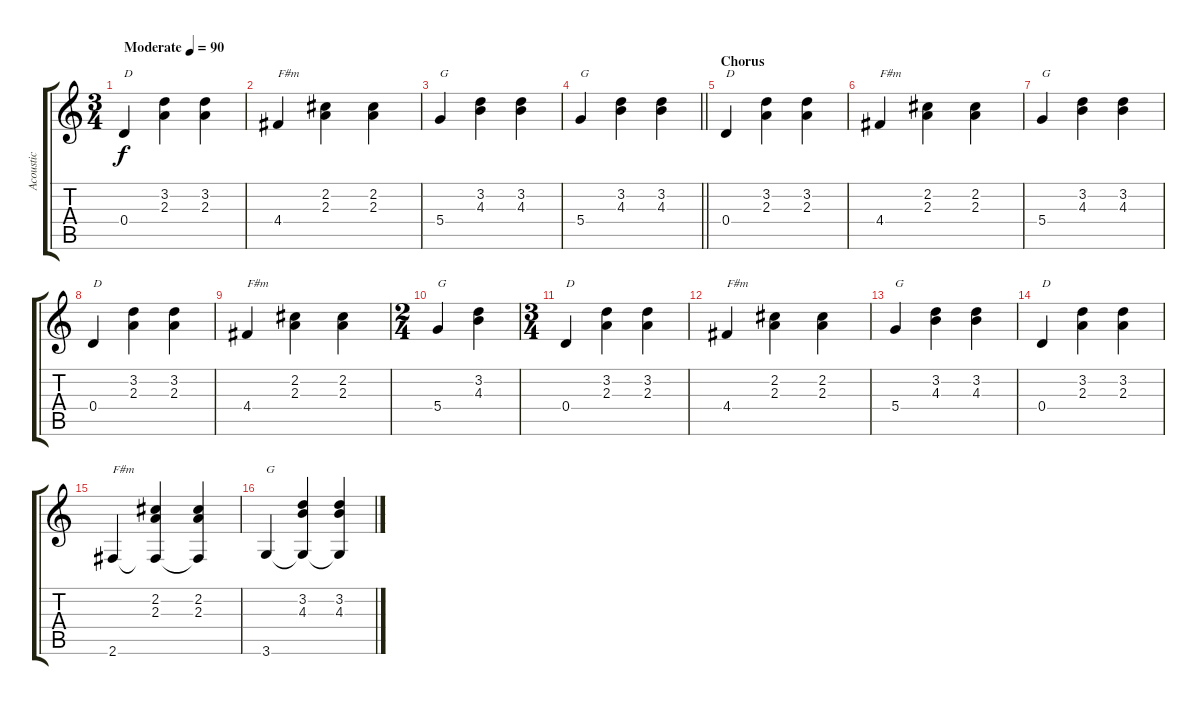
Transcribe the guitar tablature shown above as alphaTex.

\track ("Acoustic" "Acoustic") {instrument acousticguitarsteel}
\staff {score tabs}
\tuning (E4 B3 G3 D3 A2 E2) {hide}
\ts (3 4)
\tempo (90 "Moderate")
\clef g2
\ks c
0.4.4{txt "D" dy f instrument acousticguitarsteel} (3.2 2.3).4 (3.2 2.3).4 |
4.4.4{txt "F#m"} (2.2 2.3).4 (2.2 2.3).4 |
5.4.4{txt "G"} (3.2 4.3).4 (3.2 4.3).4 |
\barLineRight lightlight
5.4.4{txt "G"} (3.2 4.3).4 (3.2 4.3).4 |
\section ("" "Chorus")
0.4.4{txt "D"} (3.2 2.3).4 (3.2 2.3).4 |
4.4.4{txt "F#m"} (2.2 2.3).4 (2.2 2.3).4 |
5.4.4{txt "G"} (3.2 4.3).4 (3.2 4.3).4 |
0.4.4{txt "D"} (3.2 2.3).4 (3.2 2.3).4 |
4.4.4{txt "F#m"} (2.2 2.3).4 (2.2 2.3).4 |
\ts (2 4)
5.4.4{txt "G"} (3.2 4.3).4 |
\ts (3 4)
0.4.4{txt "D"} (3.2 2.3).4 (3.2 2.3).4 |
4.4.4{txt "F#m"} (2.2 2.3).4 (2.2 2.3).4 |
5.4.4{txt "G"} (3.2 4.3).4 (3.2 4.3).4 |
0.4.4{txt "D"} (3.2 2.3).4 (3.2 2.3).4 |
2.6.4{txt "F#m"} (2.2 2.3 2.6{t}).4 (2.2 2.3 2.6{t}).4 |
3.6.4{txt "G"} (3.2 4.3 3.6{t}).4 (3.2 4.3 3.6{t}).4
